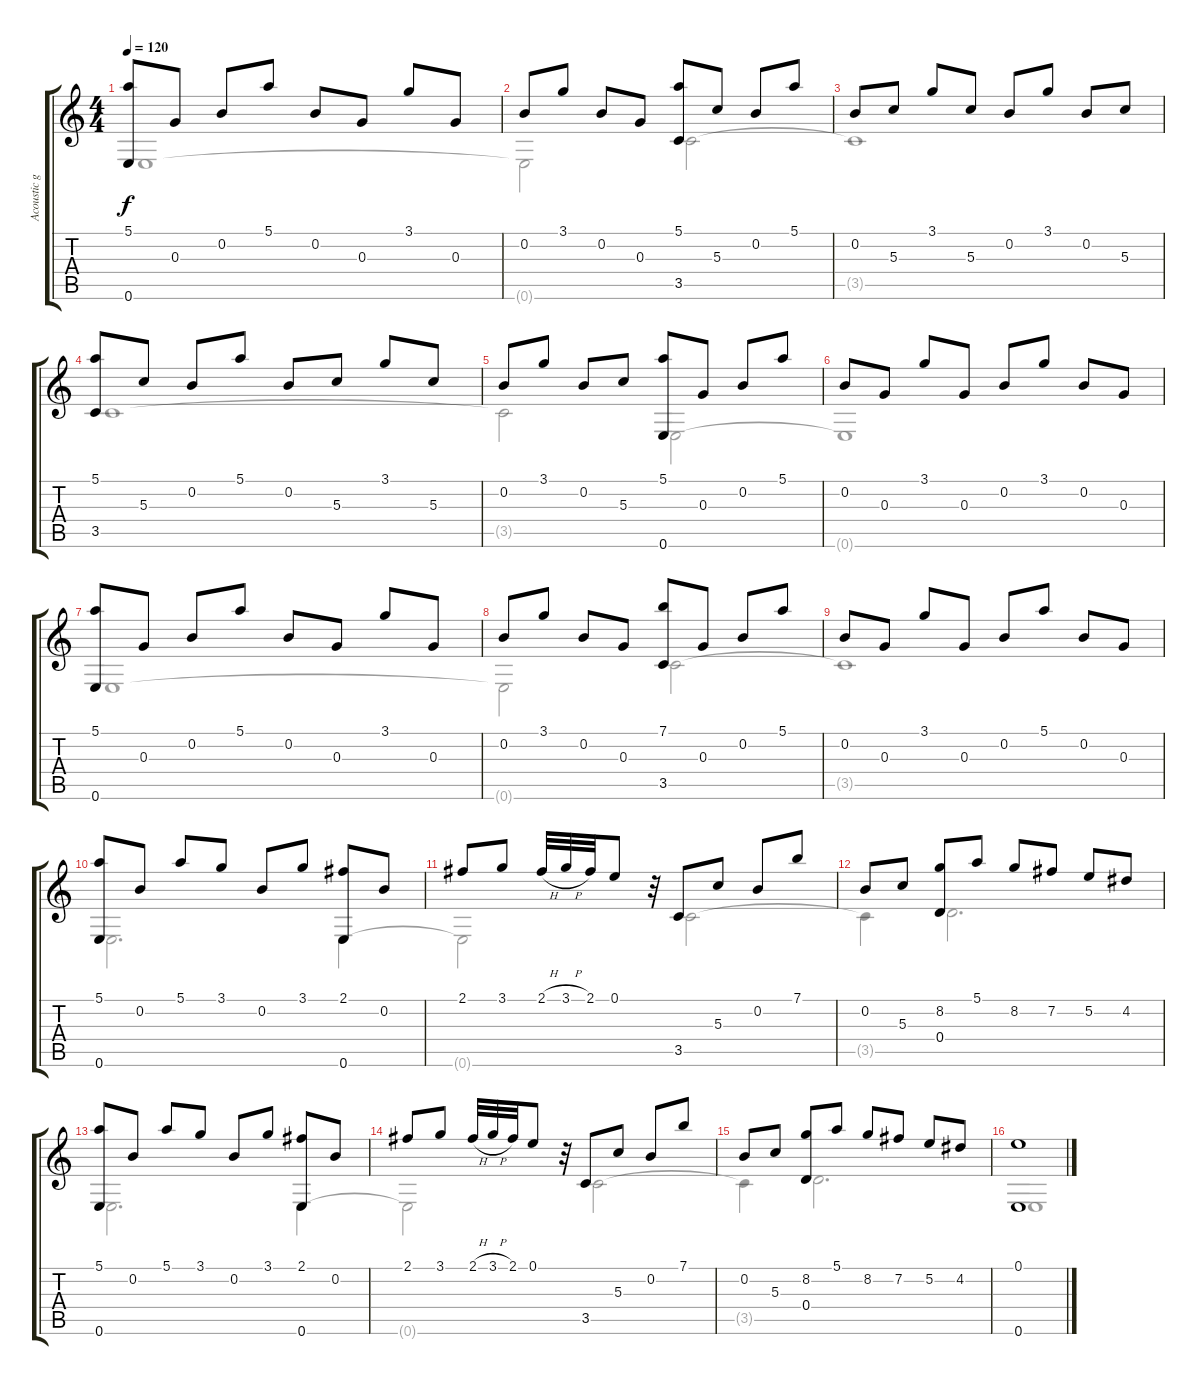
\track ("Acoustic guitar" "Acoustic g") {instrument acousticguitarnylon}
\staff {score tabs}
\tuning (E4 B3 G3 D3 A2 E2) {hide}
\voice
\ts (4 4)
\tempo 120
\clef g2
\ks c
(5.1 0.6).8{dy f} 0.3.8 0.2.8 5.1.8 0.2.8 0.3.8 3.1.8 0.3.8 |
0.2.8 3.1.8 0.2.8 0.3.8 (5.1 3.5).8 5.3.8 0.2.8 5.1.8 |
0.2.8 5.3.8 3.1.8 5.3.8 0.2.8 3.1.8 0.2.8 5.3.8 |
(5.1 3.5).8 5.3.8 0.2.8 5.1.8 0.2.8 5.3.8 3.1.8 5.3.8 |
0.2.8 3.1.8 0.2.8 5.3.8 (5.1 0.6).8 0.3.8 0.2.8 5.1.8 |
0.2.8 0.3.8 3.1.8 0.3.8 0.2.8 3.1.8 0.2.8 0.3.8 |
(5.1 0.6).8 0.3.8 0.2.8 5.1.8 0.2.8 0.3.8 3.1.8 0.3.8 |
0.2.8 3.1.8 0.2.8 0.3.8 (7.1 3.5).8 0.3.8 0.2.8 5.1.8 |
0.2.8 0.3.8 3.1.8 0.3.8 0.2.8 5.1.8 0.2.8 0.3.8 |
(5.1 0.6).8 0.2.8 5.1.8 3.1.8 0.2.8 3.1.8 (2.1 0.6).8 0.2.8 |
2.1.8 3.1.8 2.1{h}.32 3.1{h}.32 2.1.32 0.1.8 r.32 3.5.8 5.3.8 0.2.8 7.1.8 |
0.2.8 5.3.8 (8.2 0.4).8 5.1.8 8.2.8 7.2.8 5.2.8 4.2.8 |
(5.1 0.6).8 0.2.8 5.1.8 3.1.8 0.2.8 3.1.8 (2.1 0.6).8 0.2.8 |
2.1.8 3.1.8 2.1{h}.32 3.1{h}.32 2.1.32 0.1.8 r.32 3.5.8 5.3.8 0.2.8 7.1.8 |
0.2.8 5.3.8 (8.2 0.4).8 5.1.8 8.2.8 7.2.8 5.2.8 4.2.8 |
(0.1 0.6).1
\voice
\clef g2
\ottava regular
\simile none
\ks c
0.6.1{dy f} |
0.6{t}.2 3.5.2 |
3.5{t}.1 |
3.5.1 |
3.5{t}.2 0.6.2 |
0.6{t}.1 |
0.6.1 |
0.6{t}.2 3.5.2 |
3.5{t}.1 |
0.6.2{d} 0.6.4 |
0.6{t}.2 3.5.2 |
3.5{t}.4 0.4.2{d} |
0.6.2{d} 0.6.4 |
0.6{t}.2 3.5.2 |
3.5{t}.4 0.4.2{d} |
0.6.1
